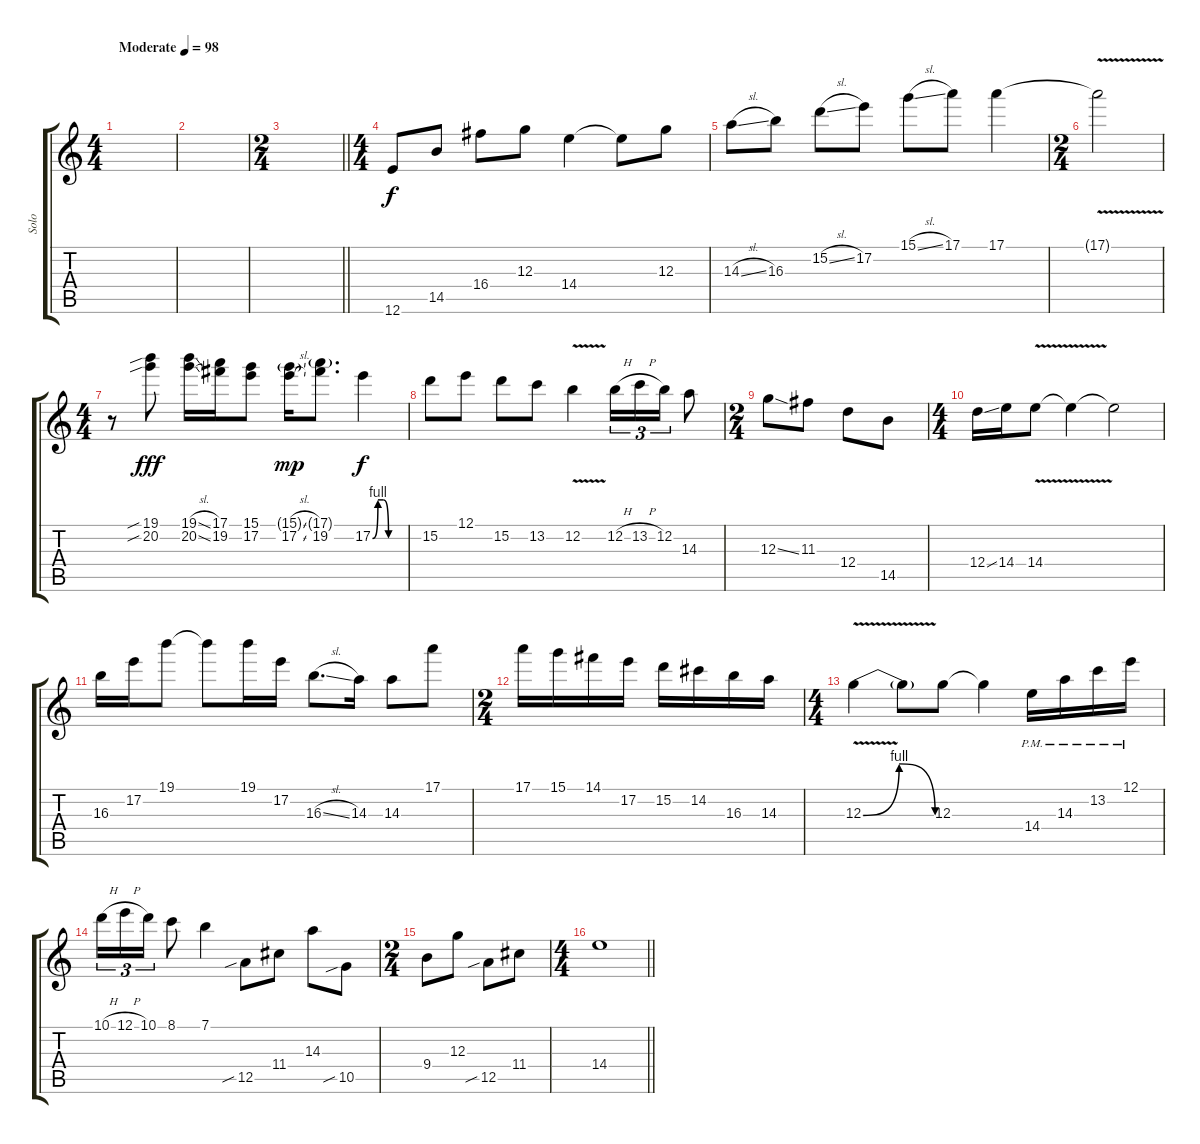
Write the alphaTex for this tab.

\track ("Solo" "Solo") {instrument overdrivenguitar}
\staff {score tabs}
\tuning (E4 B3 G3 D3 A2 E2) {hide}
\ts (4 4)
\tempo (98 "Moderate")
\clef g2
\ks c
|
|
\ts (2 4)
\barLineRight lightlight
|
\ts (4 4)
12.6.8 14.5.8 16.4.8 12.3.8 14.4.4 14.4{t}.8 12.3.8 |
14.3{sl}.8 16.3.8 15.2{sl}.8 17.2.8 15.1{sl}.8 17.1.8 17.1.4 |
\ts (2 4)
17.1{v t}.2 |
\ts (4 4)
r.8 (19.1{sib} 20.2{sib}).8{dy fff} (19.1{sl} 20.2{sl}).16 (17.1 19.2).16 (15.1 17.2).8 (15.1{sl g} 17.2{sl}).16{dy mp} (17.1{g} 19.2).8{d} 17.2{be (custom 0 0 10 4 20 4 30 0 60 0)}.4{dy f} |
15.2.8 12.1.8 15.2.8 13.2.8 12.2{v}.4 12.2{h}.16{tu (3 2)} 13.2{h}.16{tu (3 2)} 12.2.16{tu (3 2)} 14.3.8 |
\ts (2 4)
12.3{ss}.8 11.3.8 12.4.8 14.5.8 |
\ts (4 4)
12.4{ss}.16 14.4.16 14.4{v}.8 14.4{t}.4 14.4{t}.2 |
16.3.16 17.2.16 19.1.8 19.1{t}.8 19.1.16 17.2.16 16.3{sl}.8{d} 14.3.16 14.3.8 17.1.8 |
\ts (2 4)
17.1.16 15.1.16 14.1.16 17.2.16 15.2.16 14.2.16 16.3.16 14.3.16 |
\ts (4 4)
12.3{be (bendrelease 0 0 21 4 21 4 60 0) v}.4 12.3{t}.8 12.3.8 12.3{t}.4 14.4{pm}.16 14.3{pm}.16 13.2{pm}.16 12.1{pm}.16 |
10.1{h}.16{tu (3 2)} 12.1{h}.16{tu (3 2)} 10.1.16{tu (3 2)} 8.1.8 7.1.4 12.5{sib}.8 11.4.8 14.3.8 10.5{sib}.8 |
\ts (2 4)
9.4.8 12.3.8 12.5{sib}.8 11.4.8 |
\ts (4 4)
\barLineRight lightlight
14.4.1{volume 0}
